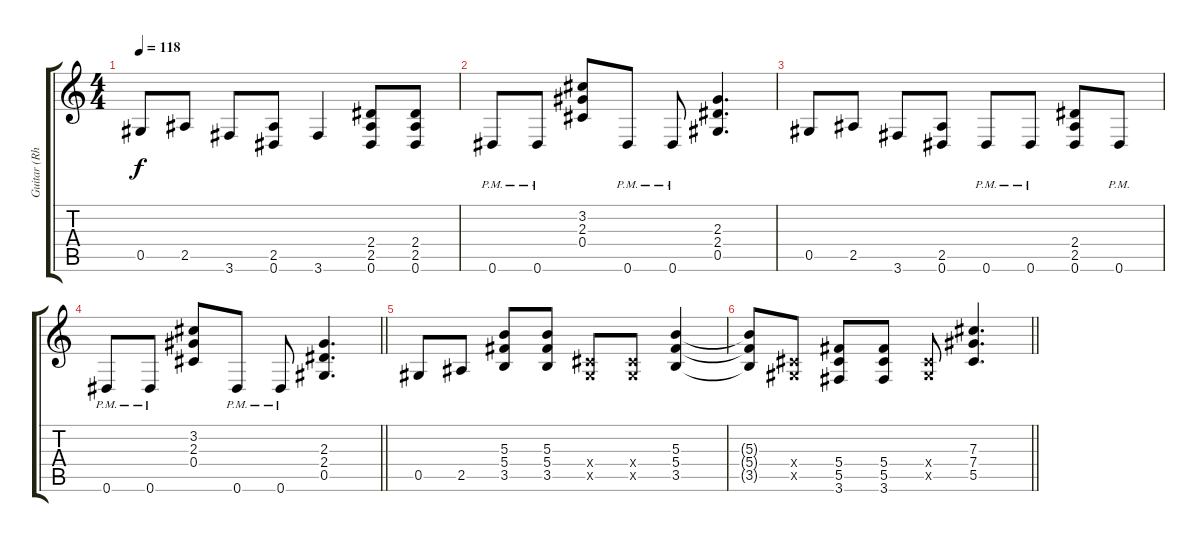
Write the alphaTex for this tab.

\track ("Guitar (Rhythm)" "Guitar (Rh") {instrument distortionguitar}
\staff {score tabs}
\tuning (Eb4 Bb3 Gb3 Db3 Ab2 Eb2) {hide}
\ts (4 4)
\tempo 118
\clef g2
\ks c
0.5.8{dy f volume 6} 2.5.8 3.6.8 (2.5 0.6).8 3.6.4 (2.4 2.5 0.6).8 (2.4 2.5 0.6).8 |
0.6{pm}.8 0.6{pm}.8 (3.2 2.3 0.4).8 0.6{pm}.8 0.6{pm}.8 (2.3 2.4 0.5).4{d} |
0.5.8 2.5.8 3.6.8 (2.5 0.6).8 0.6{pm}.8 0.6{pm}.8 (2.4 2.5 0.6).8 0.6{pm}.8 |
\barLineRight lightlight
0.6{pm}.8 0.6{pm}.8 (3.2 2.3 0.4).8 0.6{pm}.8 0.6{pm}.8 (2.3 2.4 0.5).4{d} |
0.5.8 2.5.8 (5.3 5.4 3.5).8 (5.3 5.4 3.5).8 (0.4{x} 0.5{x}).8 (0.4{x} 0.5{x}).8 (5.3 5.4 3.5).4 |
\barLineRight lightlight
(5.3{t} 5.4{t} 3.5{t}).8 (0.4{x} 0.5{x}).8 (5.4 5.5 3.6).8 (5.4 5.5 3.6).8 (0.4{x} 0.5{x}).8 (7.3 7.4 5.5).4{d}
